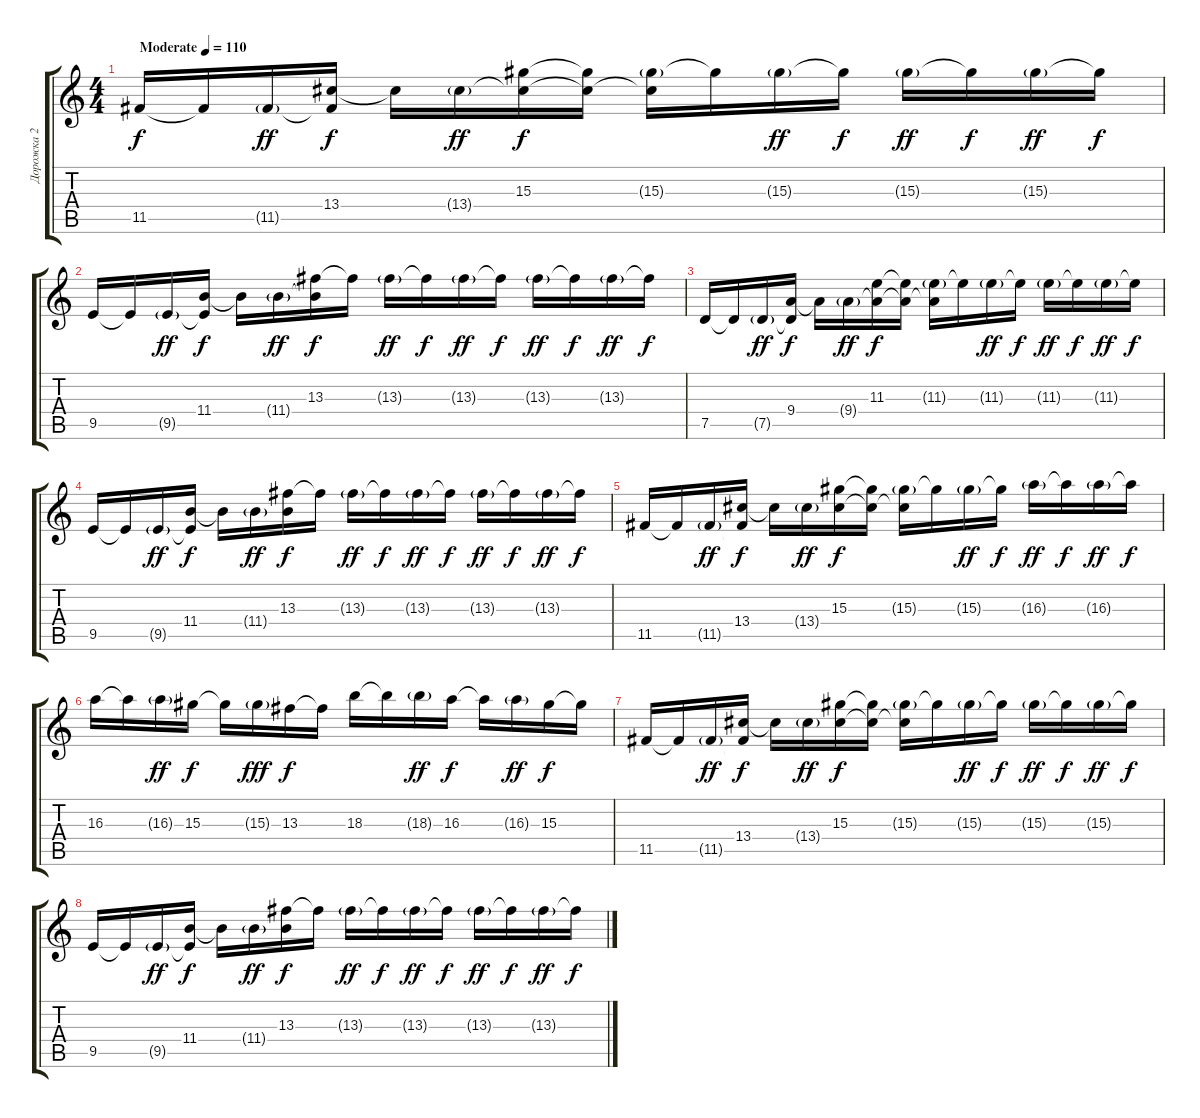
\track ("Дорожка 2" "Дорожка 2") {instrument distortionguitar}
\staff {score tabs}
\tuning (D4 A3 F3 C3 G2 D2) {hide}
\ts (4 4)
\tempo (110 "Moderate")
\clef g2
\ks c
11.5.16{dy f instrument distortionguitar} 11.5{t}.16 11.5{g}.16{dy ff} (13.4 11.5{t}).16{dy f} 13.4{t}.16 13.4{g}.16{dy ff} (15.3 13.4{t}).16{dy f} (15.3{t} 13.4{t}).16 (15.3{g} 13.4{t}).16 15.3{t}.16 15.3{g}.16{dy ff} 15.3{t}.16{dy f} 15.3{g}.16{dy ff} 15.3{t}.16{dy f} 15.3{g}.16{dy ff} 15.3{t}.16{dy f} |
9.5.16 9.5{t}.16 9.5{g}.16{dy ff} (11.4 9.5{t}).16{dy f} 11.4{t}.16 11.4{g}.16{dy ff} (13.3 11.4{t}).16{dy f} 13.3{t}.16 13.3{g}.16{dy ff} 13.3{t}.16{dy f} 13.3{g}.16{dy ff} 13.3{t}.16{dy f} 13.3{g}.16{dy ff} 13.3{t}.16{dy f} 13.3{g}.16{dy ff} 13.3{t}.16{dy f} |
7.5.16 7.5{t}.16 7.5{g}.16{dy ff} (9.4 7.5{t}).16{dy f} 9.4{t}.16 9.4{g}.16{dy ff} (11.3 9.4{t}).16{dy f} (11.3{t} 9.4{t}).16 (11.3{g} 9.4{t}).16 11.3{t}.16 11.3{g}.16{dy ff} 11.3{t}.16{dy f} 11.3{g}.16{dy ff} 11.3{t}.16{dy f} 11.3{g}.16{dy ff} 11.3{t}.16{dy f} |
9.5.16 9.5{t}.16 9.5{g}.16{dy ff} (11.4 9.5{t}).16{dy f} 11.4{t}.16 11.4{g}.16{dy ff} (13.3 11.4{t}).16{dy f} 13.3{t}.16 13.3{g}.16{dy ff} 13.3{t}.16{dy f} 13.3{g}.16{dy ff} 13.3{t}.16{dy f} 13.3{g}.16{dy ff} 13.3{t}.16{dy f} 13.3{g}.16{dy ff} 13.3{t}.16{dy f} |
11.5.16 11.5{t}.16 11.5{g}.16{dy ff} (13.4 11.5{t}).16{dy f} 13.4{t}.16 13.4{g}.16{dy ff} (15.3 13.4{t}).16{dy f} (15.3{t} 13.4{t}).16 (15.3{g} 13.4{t}).16 15.3{t}.16 15.3{g}.16{dy ff} 15.3{t}.16{dy f} 16.3{g}.16{dy ff} 16.3{t}.16{dy f} 16.3{g}.16{dy ff} 16.3{t}.16{dy f} |
16.3.16 16.3{t}.16 16.3{g}.16{dy ff} 15.3.16{dy f} 15.3{t}.16 15.3{g}.16{dy fff} 13.3.16{dy f} 13.3{t}.16 18.3.16 18.3{t}.16 18.3{g}.16{dy ff} 16.3.16{dy f} 16.3{t}.16 16.3{g}.16{dy ff} 15.3.16{dy f} 15.3{t}.16 |
11.5.16 11.5{t}.16 11.5{g}.16{dy ff} (13.4 11.5{t}).16{dy f} 13.4{t}.16 13.4{g}.16{dy ff} (15.3 13.4{t}).16{dy f} (15.3{t} 13.4{t}).16 (15.3{g} 13.4{t}).16 15.3{t}.16 15.3{g}.16{dy ff} 15.3{t}.16{dy f} 15.3{g}.16{dy ff} 15.3{t}.16{dy f} 15.3{g}.16{dy ff} 15.3{t}.16{dy f} |
9.5.16 9.5{t}.16 9.5{g}.16{dy ff} (11.4 9.5{t}).16{dy f} 11.4{t}.16 11.4{g}.16{dy ff} (13.3 11.4{t}).16{dy f} 13.3{t}.16 13.3{g}.16{dy ff} 13.3{t}.16{dy f} 13.3{g}.16{dy ff} 13.3{t}.16{dy f} 13.3{g}.16{dy ff} 13.3{t}.16{dy f} 13.3{g}.16{dy ff} 13.3{t}.16{dy f}
